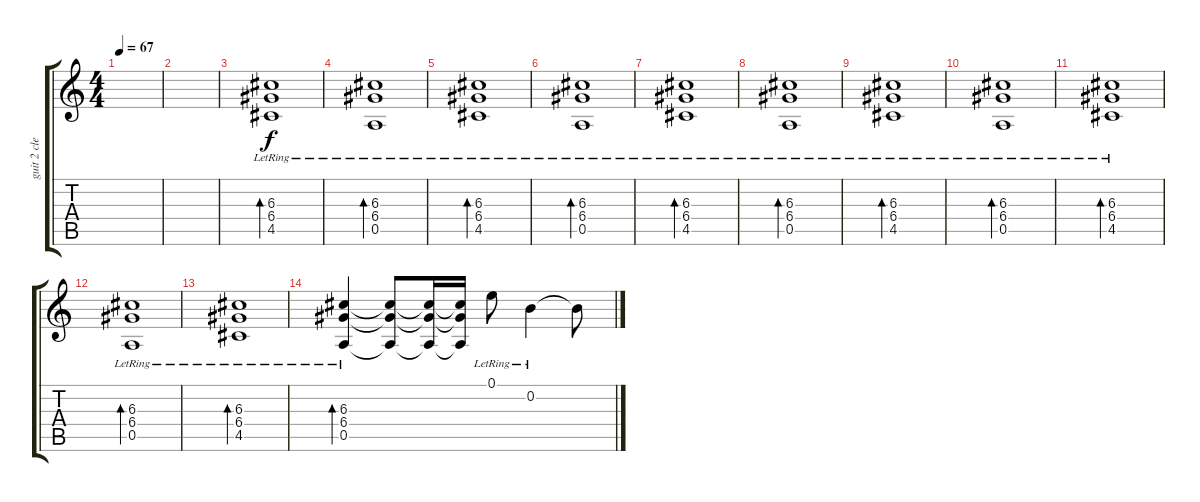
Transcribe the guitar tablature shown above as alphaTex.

\track ("guit 2 clear" "guit 2 cle") {instrument acousticguitarnylon}
\staff {score tabs}
\tuning (E4 B3 G3 D3 A2 E2) {hide}
\ts (4 4)
\tempo 67
\clef g2
\ks c
|
|
(6.3 6.4 4.5{lr}).1{bd 60} |
(6.3 6.4 0.5{lr}).1{bd 60} |
(6.3 6.4 4.5{lr}).1{bd 60} |
(6.3 6.4 0.5{lr}).1{bd 60} |
(6.3 6.4 4.5{lr}).1{bd 60} |
(6.3 6.4 0.5{lr}).1{bd 60} |
(6.3 6.4 4.5{lr}).1{bd 60} |
(6.3 6.4 0.5{lr}).1{bd 60} |
(6.3 6.4 4.5{lr}).1{bd 60} |
(6.3 6.4 0.5{lr}).1{bd 60} |
(6.3 6.4 4.5{lr}).1{bd 60} |
(6.3{lr} 6.4{lr} 0.5).4{bd 60} (6.3{t} 6.4{t} 0.5{t}).8 (6.3{t} 6.4{t} 0.5{t}).16 (6.3{t} 6.4{t} 0.5{t}).16 0.1{lr}.8 0.2{lr}.4 0.2{t}.8
